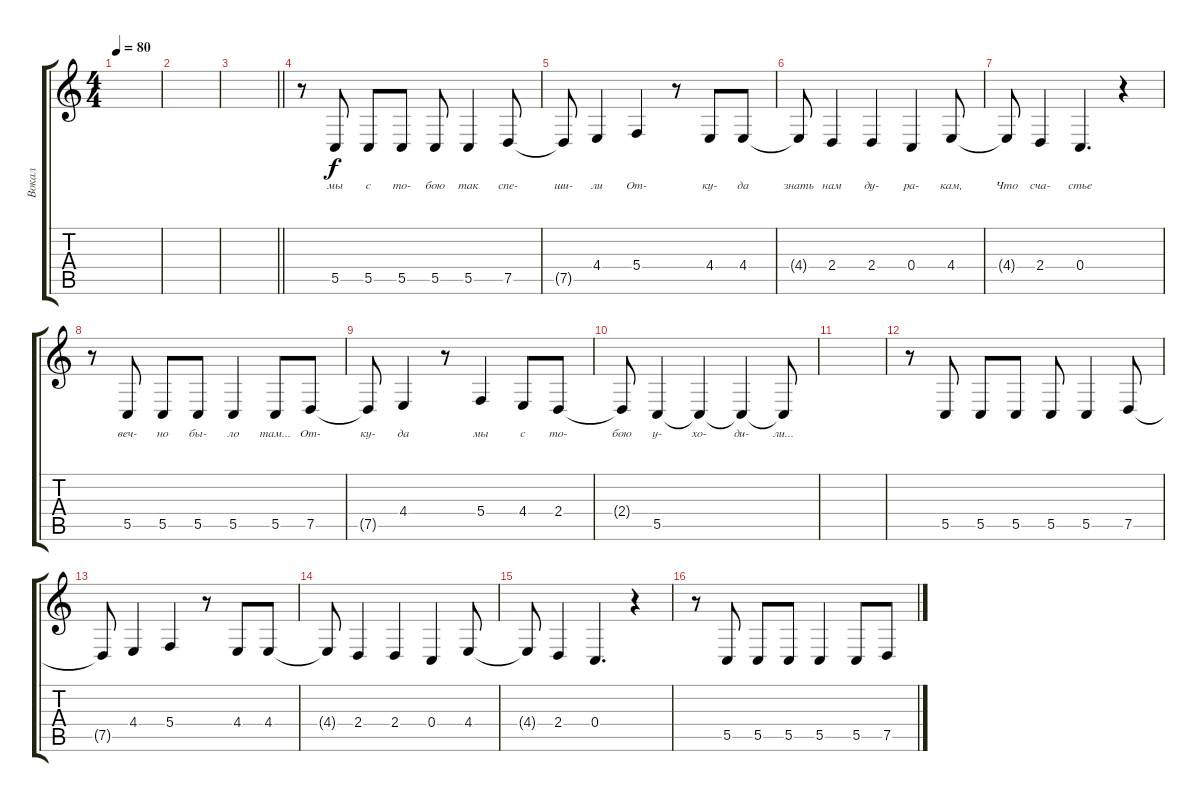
\track ("Вокал" "Вокал") {instrument violin}
\staff {score tabs}
\tuning (D4 A3 F3 C3 G2 D2) {hide}
\ts (4 4)
\tempo 80
\clef g2
\ks c
|
|
\barLineRight lightlight
|
r.8 5.5.8{lyrics (0 "мы") lyrics (1 "") lyrics (2 "") lyrics (3 "") lyrics (4 "")} 5.5.8{lyrics (0 "с") lyrics (1 "") lyrics (2 "") lyrics (3 "") lyrics (4 "")} 5.5.8{lyrics (0 "то-") lyrics (1 "") lyrics (2 "") lyrics (3 "") lyrics (4 "")} 5.5.8{lyrics (0 "бою") lyrics (1 "") lyrics (2 "") lyrics (3 "") lyrics (4 "")} 5.5.4{lyrics (0 "так") lyrics (1 "") lyrics (2 "") lyrics (3 "") lyrics (4 "")} 7.5.8{lyrics (0 "спе-") lyrics (1 "") lyrics (2 "") lyrics (3 "") lyrics (4 "")} |
7.5{t}.8{lyrics (0 "ши-") lyrics (1 "") lyrics (2 "") lyrics (3 "") lyrics (4 "")} 4.4.4{lyrics (0 "ли") lyrics (1 "") lyrics (2 "") lyrics (3 "") lyrics (4 "")} 5.4.4{lyrics (0 "От-") lyrics (1 "") lyrics (2 "") lyrics (3 "") lyrics (4 "")} r.8 4.4.8{lyrics (0 "ку-") lyrics (1 "") lyrics (2 "") lyrics (3 "") lyrics (4 "")} 4.4.8{lyrics (0 "да") lyrics (1 "") lyrics (2 "") lyrics (3 "") lyrics (4 "")} |
4.4{t}.8{lyrics (0 "знать") lyrics (1 "") lyrics (2 "") lyrics (3 "") lyrics (4 "")} 2.4.4{lyrics (0 "нам") lyrics (1 "") lyrics (2 "") lyrics (3 "") lyrics (4 "")} 2.4.4{lyrics (0 "ду-") lyrics (1 "") lyrics (2 "") lyrics (3 "") lyrics (4 "")} 0.4.4{lyrics (0 "ра-") lyrics (1 "") lyrics (2 "") lyrics (3 "") lyrics (4 "")} 4.4.8{lyrics (0 "кам,") lyrics (1 "") lyrics (2 "") lyrics (3 "") lyrics (4 "")} |
4.4{t}.8{lyrics (0 "Что") lyrics (1 "") lyrics (2 "") lyrics (3 "") lyrics (4 "")} 2.4.4{lyrics (0 "сча-") lyrics (1 "") lyrics (2 "") lyrics (3 "") lyrics (4 "")} 0.4.4{d lyrics (0 "стье") lyrics (1 "") lyrics (2 "") lyrics (3 "") lyrics (4 "")} r.4 |
r.8 5.5.8{lyrics (0 "веч-") lyrics (1 "") lyrics (2 "") lyrics (3 "") lyrics (4 "")} 5.5.8{lyrics (0 "но") lyrics (1 "") lyrics (2 "") lyrics (3 "") lyrics (4 "")} 5.5.8{lyrics (0 "бы-") lyrics (1 "") lyrics (2 "") lyrics (3 "") lyrics (4 "")} 5.5.4{lyrics (0 "ло") lyrics (1 "") lyrics (2 "") lyrics (3 "") lyrics (4 "")} 5.5.8{lyrics (0 "там...") lyrics (1 "") lyrics (2 "") lyrics (3 "") lyrics (4 "")} 7.5.8{lyrics (0 "От-") lyrics (1 "") lyrics (2 "") lyrics (3 "") lyrics (4 "")} |
7.5{t}.8{lyrics (0 "ку-") lyrics (1 "") lyrics (2 "") lyrics (3 "") lyrics (4 "")} 4.4.4{lyrics (0 "да") lyrics (1 "") lyrics (2 "") lyrics (3 "") lyrics (4 "")} r.8 5.4.4{lyrics (0 "мы") lyrics (1 "") lyrics (2 "") lyrics (3 "") lyrics (4 "")} 4.4.8{lyrics (0 "с") lyrics (1 "") lyrics (2 "") lyrics (3 "") lyrics (4 "")} 2.4.8{lyrics (0 "то-") lyrics (1 "") lyrics (2 "") lyrics (3 "") lyrics (4 "")} |
2.4{t}.8{lyrics (0 "бою") lyrics (1 "") lyrics (2 "") lyrics (3 "") lyrics (4 "")} 5.5.4{lyrics (0 "у-") lyrics (1 "") lyrics (2 "") lyrics (3 "") lyrics (4 "")} 5.5{t}.4{lyrics (0 "хо-") lyrics (1 "") lyrics (2 "") lyrics (3 "") lyrics (4 "")} 5.5{t}.4{lyrics (0 "ди-") lyrics (1 "") lyrics (2 "") lyrics (3 "") lyrics (4 "")} 5.5{t}.8{lyrics (0 "ли...") lyrics (1 "") lyrics (2 "") lyrics (3 "") lyrics (4 "")} |
|
r.8 5.5.8 5.5.8 5.5.8 5.5.8 5.5.4 7.5.8 |
7.5{t}.8 4.4.4 5.4.4 r.8 4.4.8 4.4.8 |
4.4{t}.8 2.4.4 2.4.4 0.4.4 4.4.8 |
4.4{t}.8 2.4.4 0.4.4{d} r.4 |
r.8 5.5.8 5.5.8 5.5.8 5.5.4 5.5.8 7.5.8
